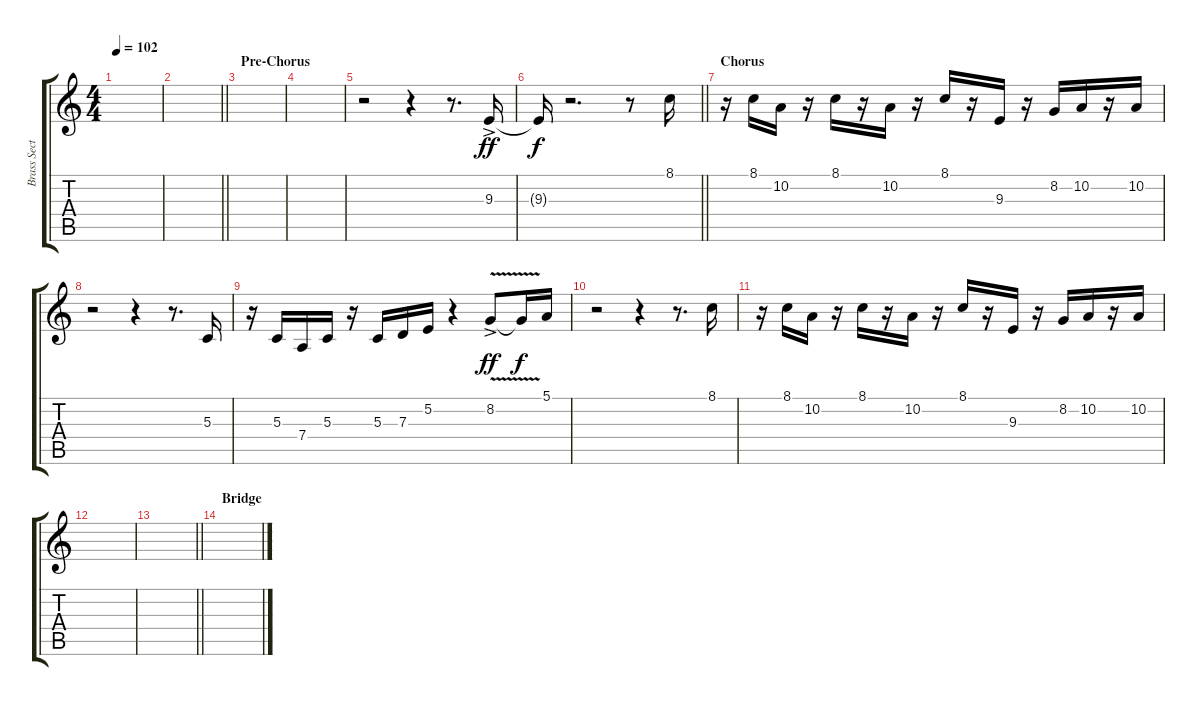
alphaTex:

\track ("Brass Section" "Brass Sect") {instrument brasssection}
\staff {score tabs}
\tuning (E4 B3 G3 D3 A2 E2) {hide}
\ts (4 4)
\tempo 102
\clef g2
\ks c
|
\barLineRight lightlight
|
\section ("" "Pre-Chorus")
|
|
r.2 r.4 r.8{d} 9.3{ac}.16{dy ff} |
\barLineRight lightlight
9.3{t}.16{dy f} r.2{d} r.8 8.1.16 |
\section ("" "Chorus")
r.16 8.1.16 10.2.16 r.16 8.1.16 r.16 10.2.16 r.16 8.1.16 r.16 9.3.16 r.16 8.2.16 10.2.16 r.16 10.2.16 |
r.2 r.4 r.8{d} 5.3.16 |
r.16 5.3.16 7.4.16 5.3.16 r.16 5.3.16 7.3.16 5.2.16 r.4 8.2{v ac}.8{dy ff} 8.2{t}.16{dy f} 5.1.16 |
r.2 r.4 r.8{d} 8.1.16 |
r.16 8.1.16 10.2.16 r.16 8.1.16 r.16 10.2.16 r.16 8.1.16 r.16 9.3.16 r.16 8.2.16 10.2.16 r.16 10.2.16 |
|
\barLineRight lightlight
|
\section ("" "Bridge")
